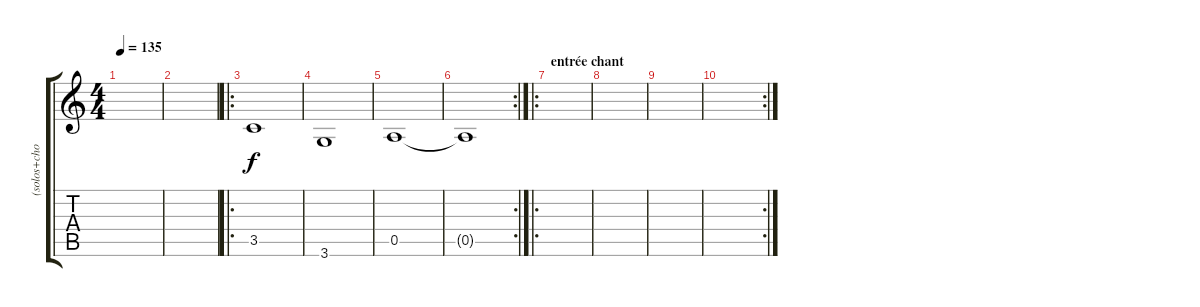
\track ("(solos+choeurs)" "(solos+cho") {instrument fretlessbass}
\staff {score tabs}
\tuning (E4 B3 G3 D3 A2 E2) {hide}
\ts (4 4)
\tempo 135
\clef g2
\ks c
|
|
\ro
3.5.1{instrument stringensemble1} |
3.6.1 |
0.5.1 |
\rc 2
0.5{t}.1 |
\ro
\section ("" "entrée chant")
|
|
|
\rc 2
